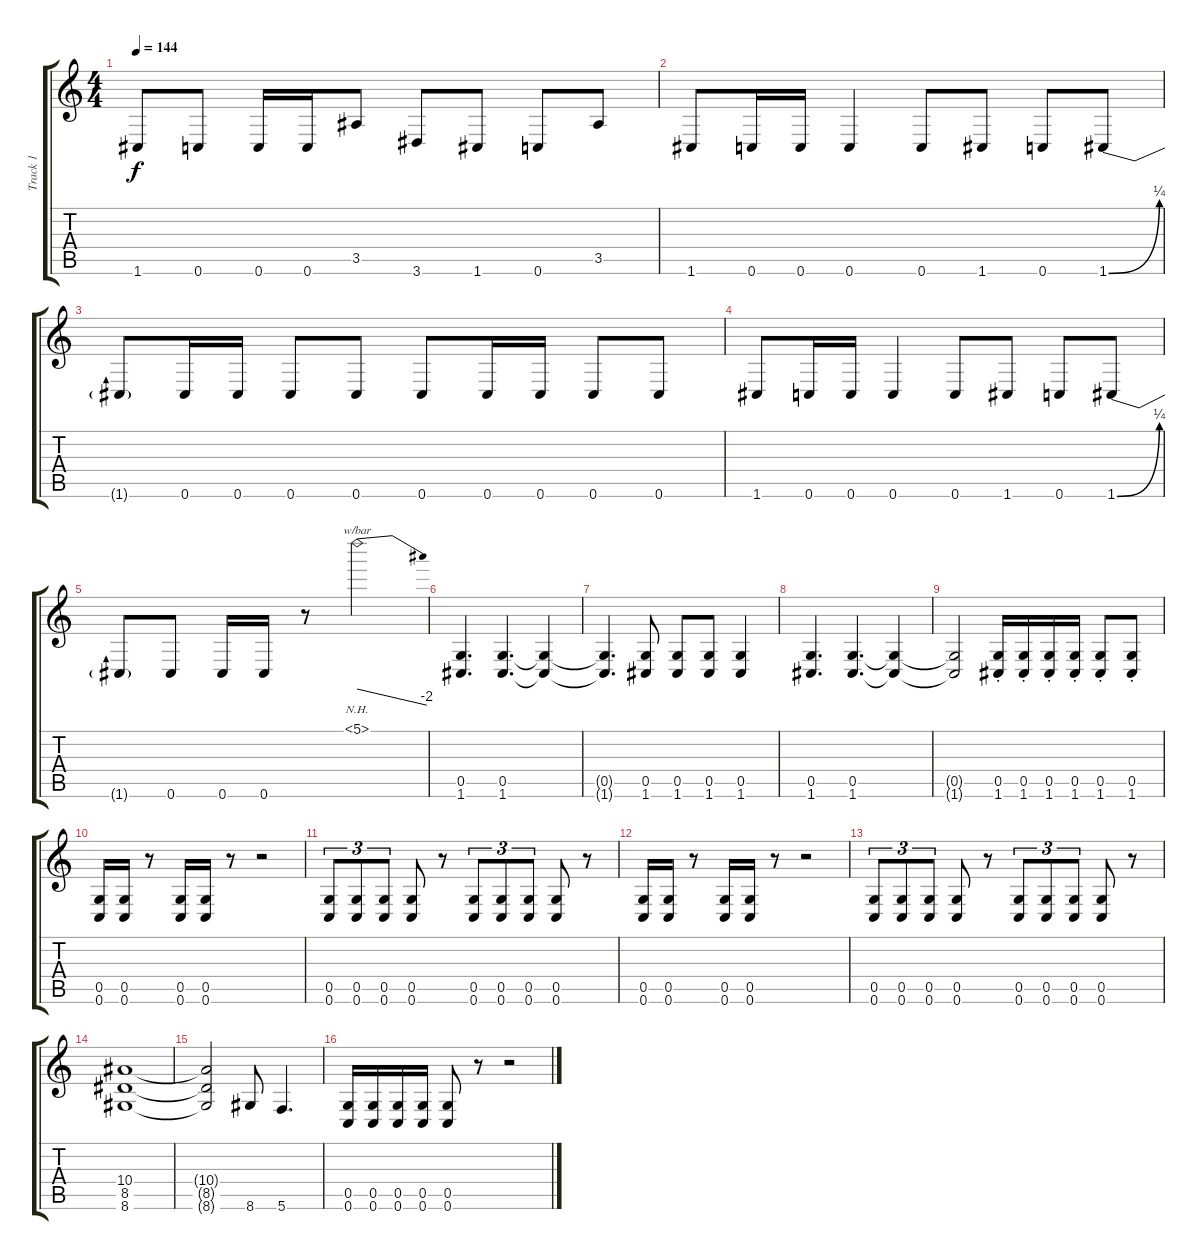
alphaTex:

\track ("Track 1" "Track 1") {instrument distortionguitar}
\staff {score tabs}
\tuning (D4 A3 F3 C3 G2 C2) {hide}
\ts (4 4)
\tempo 144
\clef g2
\ks c
1.6{t}.8{dy f} 0.6.8 0.6.16 0.6.16 3.5.8 3.6.8 1.6.8 0.6.8 3.5.8 |
1.6.8 0.6.16 0.6.16 0.6.4 0.6.8 1.6.8 0.6.8 1.6{be (bend 0 0 60 1)}.8 |
1.6{t}.8 0.6.16 0.6.16 0.6.8 0.6.8 0.6.8 0.6.16 0.6.16 0.6.8 0.6.8 |
1.6.8 0.6.16 0.6.16 0.6.4 0.6.8 1.6.8 0.6.8 1.6{be (bend 0 0 60 1)}.8 |
1.6{t}.8 0.6.8 0.6.16 0.6.16 r.8 5.1{nh}.2{tbe (dive default 0 0 60 -8)} |
(0.5 1.6).4{d} (0.5 1.6).4{d} (0.5{t} 1.6{t}).4 |
(0.5{t} 1.6{t}).4{d} (0.5 1.6).8 (0.5 1.6).8 (0.5 1.6).8 (0.5 1.6).4 |
(0.5 1.6).4{d} (0.5 1.6).4{d} (0.5{t} 1.6{t}).4 |
(0.5{t} 1.6{t}).2 (0.5{st} 1.6{st}).16 (0.5{st} 1.6{st}).16 (0.5{st} 1.6{st}).16 (0.5{st} 1.6{st}).16 (0.5{st} 1.6{st}).8 (0.5{st} 1.6{st}).8 |
(0.5 0.6).16 (0.5 0.6).16 r.8 (0.5 0.6).16 (0.5 0.6).16 r.8 r.2 |
(0.5 0.6).8{tu (3 2)} (0.5 0.6).8{tu (3 2)} (0.5 0.6).8{tu (3 2)} (0.5 0.6).8 r.8 (0.5 0.6).8{tu (3 2)} (0.5 0.6).8{tu (3 2)} (0.5 0.6).8{tu (3 2)} (0.5 0.6).8 r.8 |
(0.5 0.6).16 (0.5 0.6).16 r.8 (0.5 0.6).16 (0.5 0.6).16 r.8 r.2 |
(0.5 0.6).8{tu (3 2)} (0.5 0.6).8{tu (3 2)} (0.5 0.6).8{tu (3 2)} (0.5 0.6).8 r.8 (0.5 0.6).8{tu (3 2)} (0.5 0.6).8{tu (3 2)} (0.5 0.6).8{tu (3 2)} (0.5 0.6).8 r.8 |
(10.4 8.5 8.6).1 |
(10.4{t} 8.5{t} 8.6{t}).2 8.6.8 5.6.4{d} |
(0.5 0.6).16 (0.5 0.6).16 (0.5 0.6).16 (0.5 0.6).16 (0.5 0.6).8 r.8 r.2
